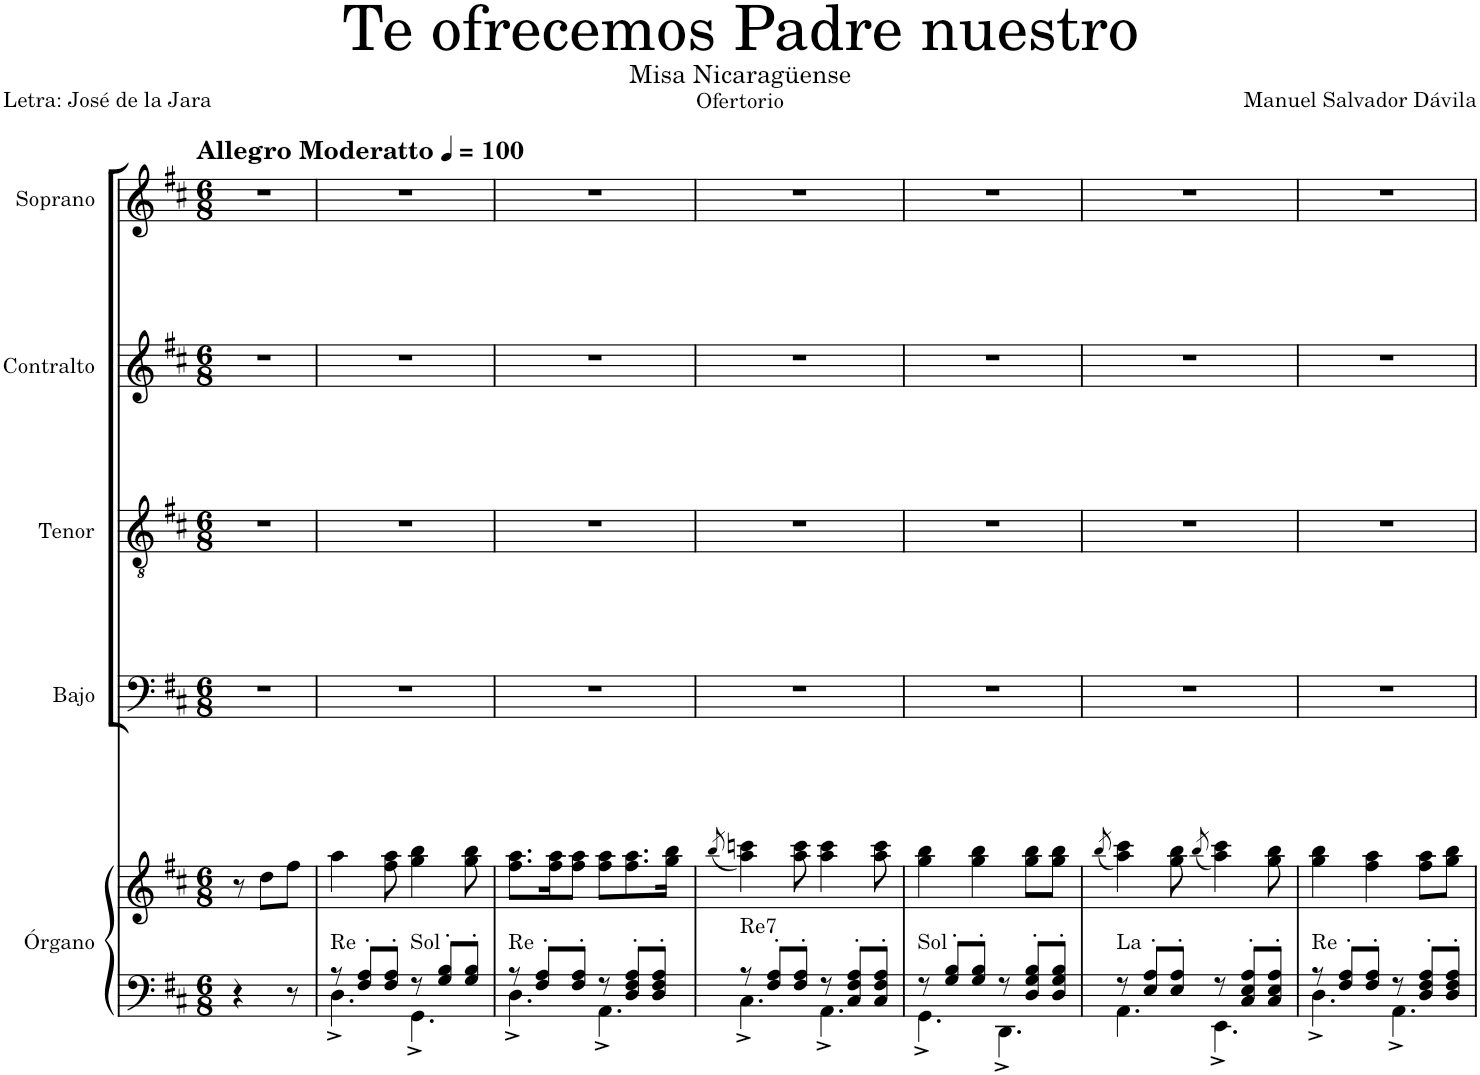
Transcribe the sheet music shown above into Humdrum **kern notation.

**kern	**kern	**harte	**kern	**kern	**kern	**kern
*part5	*part5	*part5	*part4	*part3	*part2	*part1
*staff6	*staff5	*	*staff4	*staff3	*staff2	*staff1
*I"Órgano	*	*	*I"Bajo	*I"Tenor	*I"Contralto	*I"Soprano
*	*	*	*I'B.	*I'T.	*I'C.	*I'S.
*clefF4	*clefG2	*	*clefF4	*clefGv2	*clefG2	*clefG2
*k[f#c#]	*k[f#c#]	*	*k[f#c#]	*k[f#c#]	*k[f#c#]	*k[f#c#]
*M6/8	*M6/8	*	*M6/8	*M6/8	*M6/8	*M6/8
*MM100	*MM100	*	*MM100	*MM100	*MM100	*MM100
=1	=1	=1	=1	=1	=1	=1
!	!	!	!	!	!	!LO:TX:a:B:t=Allegro Moderatto
4r	8r	.	2.r	2.r	2.r	2.r
.	8dd\L	.	.	.	.	.
8r	8ff#\J	.	.	.	.	.
4.ryy	4.ryy	.	.	.	.	.
=2	=2	=2	=2	=2	=2	=2
*^	*	*	*	*	*	*
!	!	!	!LO:H:kt=Re	!	!	!	!
8r	4.D^\	4aa\	N	2.r	2.r	2.r	2.r
8F#/' 8A/'L	.	.	.	.	.	.	.
8F#/' 8A/'J	.	8ff#\ 8aa\	.	.	.	.	.
!	!	!	!LO:H:kt=Sol	!	!	!	!
8r	4.GG^\	4gg\ 4bb\	N	.	.	.	.
8G/' 8B/'L	.	.	.	.	.	.	.
8G/' 8B/'J	.	8gg\ 8bb\	.	.	.	.	.
=3	=3	=3	=3	=3	=3	=3	=3
!	!	!	!LO:H:kt=Re	!	!	!	!
8r	4.D^\	8.ff#\ 8.aa\L	N	2.r	2.r	2.r	2.r
8F#/' 8A/'L	.	.	.	.	.	.	.
.	.	16ff#\ 16aa\K	.	.	.	.	.
8F#/' 8A/'J	.	8ff#\ 8aa\J	.	.	.	.	.
8r	4.AA^\	8ff#\ 8aa\L	.	.	.	.	.
8D/' 8F#/' 8A/'L	.	8.ff#\ 8.aa\	.	.	.	.	.
8D/' 8F#/' 8A/'J	.	.	.	.	.	.	.
.	.	16gg\ 16bb\Jk	.	.	.	.	.
=4	=4	=4	=4	=4	=4	=4	=4
.	.	(8qbb/	.	.	.	.	.
!	!	!	!LO:H:kt=Re7	!	!	!	!
8r	4.C#^\	4aa\ 4cccn\)	N	2.r	2.r	2.r	2.r
8F#/' 8A/'L	.	.	.	.	.	.	.
8F#/' 8A/'J	.	8aa\ 8ccc\	.	.	.	.	.
8r	4.AA^\	4aa\ 4ccc\	.	.	.	.	.
8C#/' 8F#/' 8A/'L	.	.	.	.	.	.	.
8C#/' 8F#/' 8A/'J	.	8aa\ 8ccc\	.	.	.	.	.
=5	=5	=5	=5	=5	=5	=5	=5
!	!	!	!LO:H:kt=Sol	!	!	!	!
8r	4.GG^\	4gg\ 4bb\	N	2.r	2.r	2.r	2.r
8G/' 8B/'L	.	.	.	.	.	.	.
8G/' 8B/'J	.	4gg\ 4bb\	.	.	.	.	.
8r	4.DD^\	.	.	.	.	.	.
8D/' 8G/' 8B/'L	.	8gg\ 8bb\L	.	.	.	.	.
8D/' 8G/' 8B/'J	.	8gg\ 8bb\J	.	.	.	.	.
=6	=6	=6	=6	=6	=6	=6	=6
.	.	(8qbb/	.	.	.	.	.
!	!	!	!LO:H:kt=La	!	!	!	!
8r	4.AA\	4aa\ 4ccc#\)	N	2.r	2.r	2.r	2.r
8E/' 8A/'L	.	.	.	.	.	.	.
8E/' 8A/'J	.	8gg\ 8bb\	.	.	.	.	.
.	.	(8qbb/	.	.	.	.	.
8r	4.EE^\	4aa\ 4ccc#\)	.	.	.	.	.
8C#/' 8E/' 8A/'L	.	.	.	.	.	.	.
8C#/' 8E/' 8A/'J	.	8gg\ 8bb\	.	.	.	.	.
=7	=7	=7	=7	=7	=7	=7	=7
!	!	!	!LO:H:kt=Re	!	!	!	!
8r	4.D^\	4gg\ 4bb\	N	2.r	2.r	2.r	2.r
8F#/' 8A/'L	.	.	.	.	.	.	.
8F#/' 8A/'J	.	4ff#\ 4aa\	.	.	.	.	.
8r	4.AA^\	.	.	.	.	.	.
8D/' 8F#/' 8A/'L	.	8ff#\ 8aa\L	.	.	.	.	.
8D/' 8F#/' 8A/'J	.	8gg\ 8bb\J	.	.	.	.	.
*v	*v	*	*	*	*	*	*
=	=	=	=	=	=	=
*-	*-	*-	*-	*-	*-	*-
